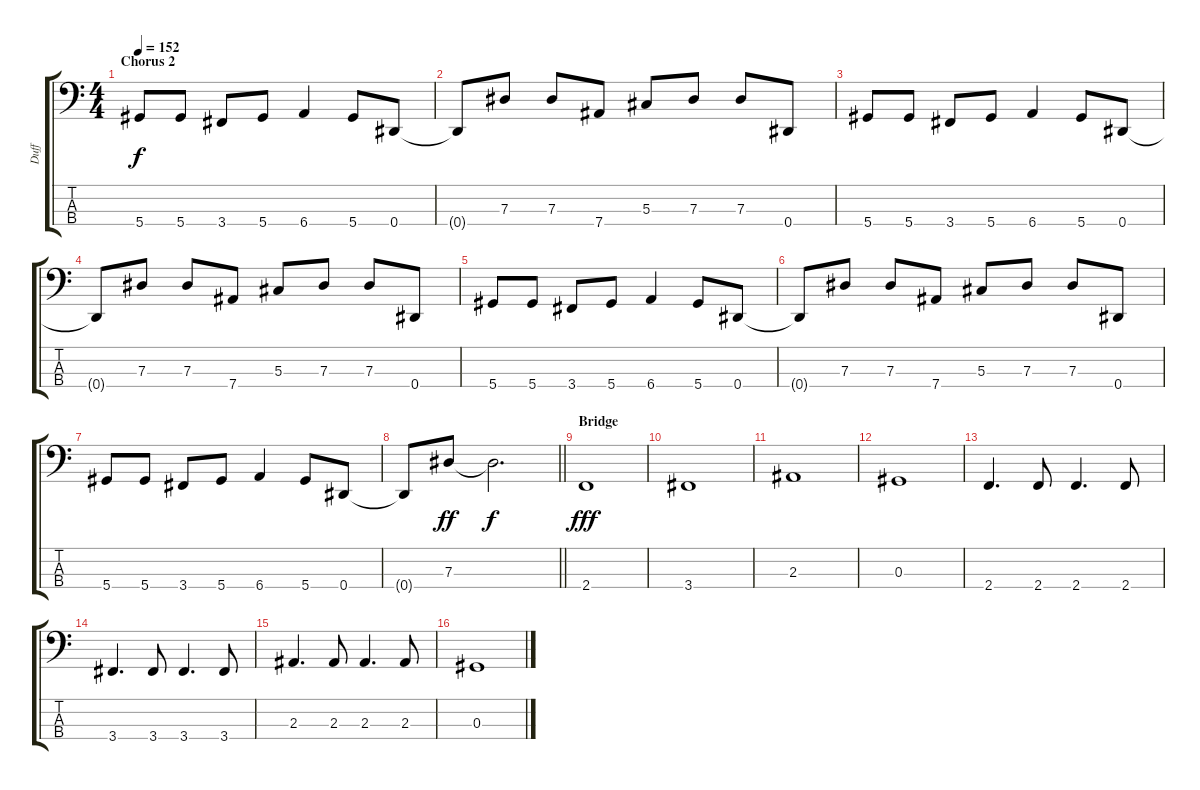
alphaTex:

\track ("Duff" "Duff") {instrument electricbasspick}
\staff {score tabs}
\tuning (Gb2 Db2 Ab1 Eb1) {hide}
\ts (4 4)
\section ("" "Chorus 2")
\tempo 152
\clef f4
\ks c
5.4.8{dy f} 5.4.8 3.4.8 5.4.8 6.4.4 5.4.8 0.4.8 |
0.4{t}.8 7.3.8 7.3.8 7.4.8 5.3.8 7.3.8 7.3.8 0.4.8 |
5.4.8 5.4.8 3.4.8 5.4.8 6.4.4 5.4.8 0.4.8 |
0.4{t}.8 7.3.8 7.3.8 7.4.8 5.3.8 7.3.8 7.3.8 0.4.8 |
5.4.8 5.4.8 3.4.8 5.4.8 6.4.4 5.4.8 0.4.8 |
0.4{t}.8 7.3.8 7.3.8 7.4.8 5.3.8 7.3.8 7.3.8 0.4.8 |
5.4.8 5.4.8 3.4.8 5.4.8 6.4.4 5.4.8 0.4.8 |
\barLineRight lightlight
0.4{t}.8 7.3.8{dy ff} 7.3{t}.2{d dy f} |
\section ("" "Bridge")
2.4.1{dy fff} |
3.4.1 |
2.3.1 |
0.3.1 |
2.4.4{d} 2.4.8 2.4.4{d} 2.4.8 |
3.4.4{d} 3.4.8 3.4.4{d} 3.4.8 |
2.3.4{d} 2.3.8 2.3.4{d} 2.3.8 |
0.3.1
